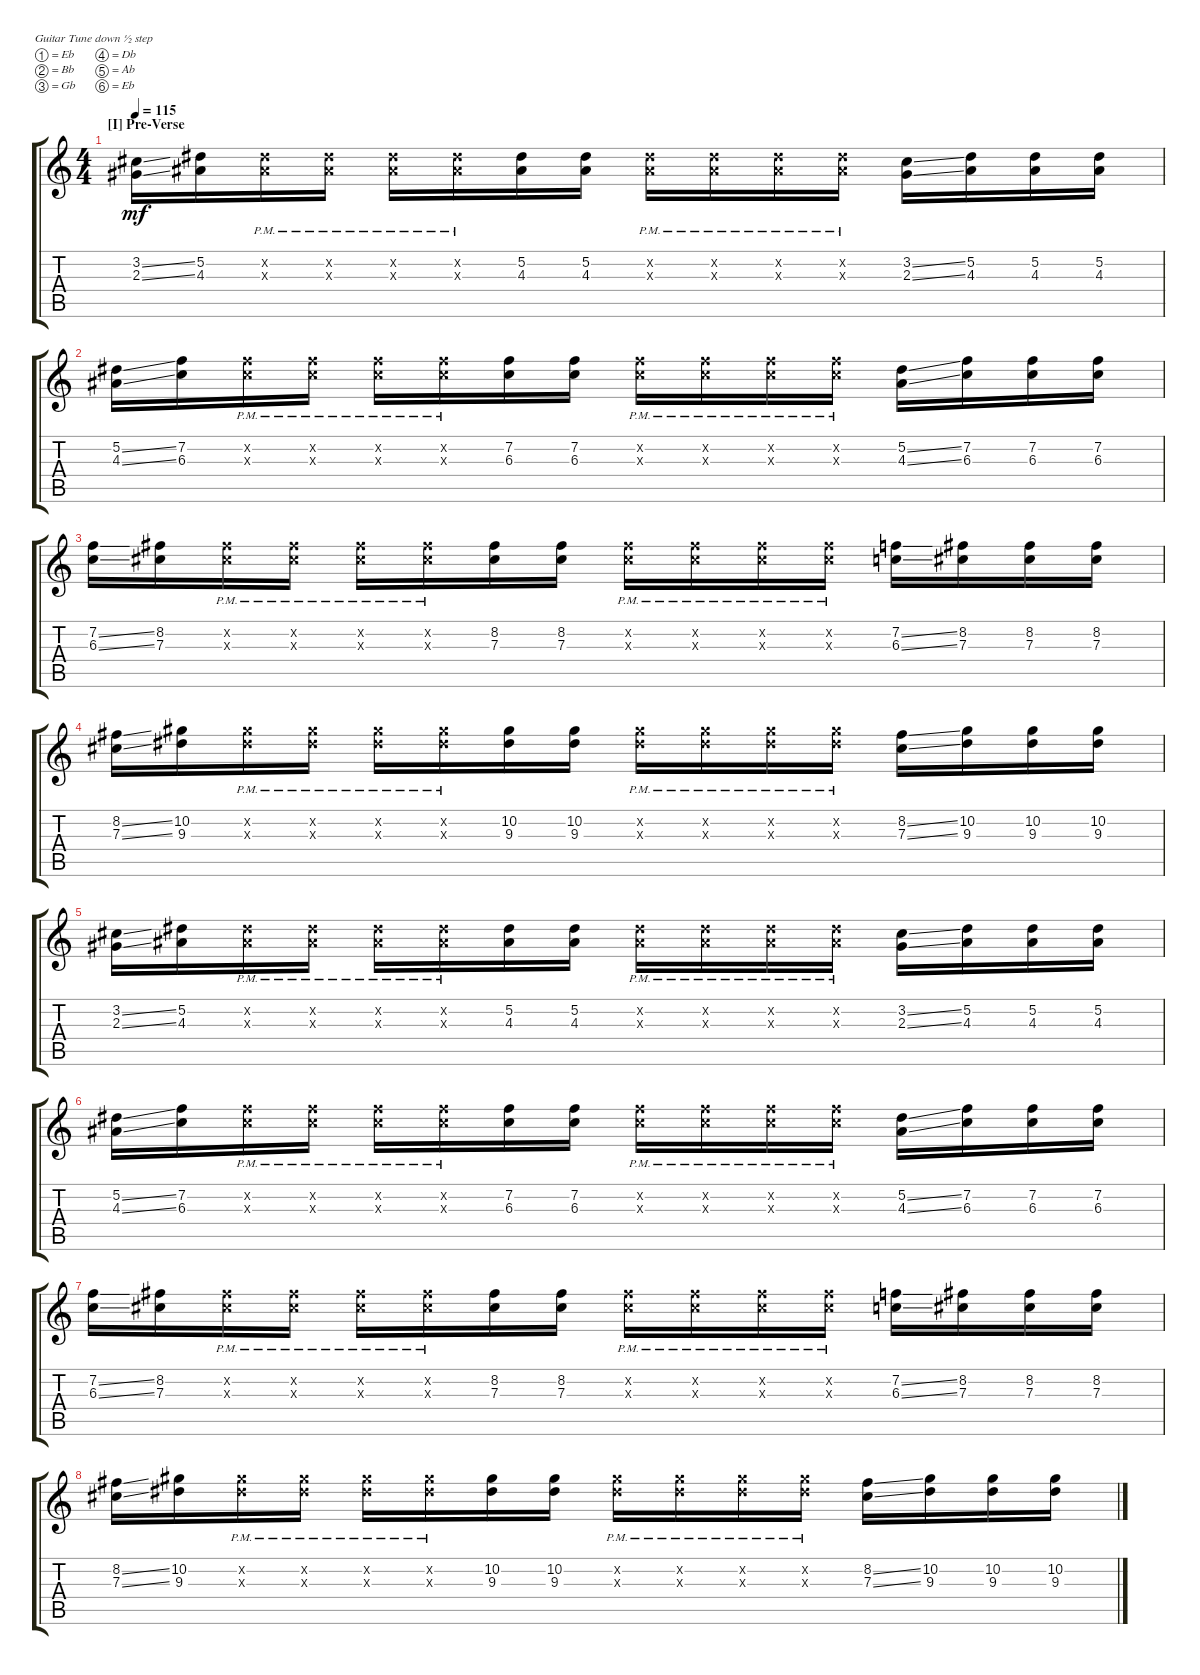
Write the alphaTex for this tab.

\defaultSystemsLayout 4
\bracketExtendMode groupsimilarinstruments
\singleTrackTrackNamePolicy hidden
\multiTrackTrackNamePolicy hidden
\firstSystemTrackNameOrientation horizontal
\otherSystemsTrackNameOrientation horizontal
\track ("Sergey Popov" "E-Gt") {instrument distortionguitar}
\staff {score tabs}
\tuning (Eb4 Bb3 Gb3 Db3 Ab2 Eb2)
\ts (4 4)
\section ("I" "Pre-Verse")
\tempo 115
\clef g2
\scale
1.03909
\ks c
(2.3{ss} 3.2{ss}).16{dy mf} (5.2 4.3).16 (4.3{pm x} 5.2{pm x}).16 (4.3{pm x} 5.2{pm x}).16 (4.3{pm x} 5.2{pm x}).16 (4.3{pm x} 5.2{pm x}).16 (5.2 4.3).16 (5.2 4.3).16 (4.3{pm x} 5.2{pm x}).16 (4.3{pm x} 5.2{pm x}).16 (4.3{pm x} 5.2{pm x}).16 (4.3{pm x} 5.2{pm x}).16 (3.2{ss} 2.3{ss}).16 (5.2 4.3).16 (5.2 4.3).16 (5.2 4.3).16 |
\scale
0.960908 (4.3{ss} 5.2{ss}).16 (6.3 7.2).16 (6.3{pm x} 7.2{pm x}).16 (6.3{pm x} 7.2{pm x}).16 (6.3{pm x} 7.2{pm x}).16 (6.3{pm x} 7.2{pm x}).16 (6.3 7.2).16 (6.3 7.2).16 (6.3{pm x} 7.2{pm x}).16 (6.3{pm x} 7.2{pm x}).16 (6.3{pm x} 7.2{pm x}).16 (6.3{pm x} 7.2{pm x}).16 (4.3{ss} 5.2{ss}).16 (6.3 7.2).16 (6.3 7.2).16 (6.3 7.2).16 |
\scale
1.03909 (6.3{ss} 7.2{ss}).16 (7.3 8.2).16 (7.3{pm x} 8.2{pm x}).16 (7.3{pm x} 8.2{pm x}).16 (7.3{pm x} 8.2{pm x}).16 (7.3{pm x} 8.2{pm x}).16 (7.3 8.2).16 (7.3 8.2).16 (7.3{pm x} 8.2{pm x}).16 (7.3{pm x} 8.2{pm x}).16 (7.3{pm x} 8.2{pm x}).16 (7.3{pm x} 8.2{pm x}).16 (6.3{ss} 7.2{ss}).16 (7.3 8.2).16 (7.3 8.2).16 (7.3 8.2).16 |
\scale
0.960908 (7.3{ss} 8.2{ss}).16 (9.3 10.2).16 (9.3{pm x} 10.2{pm x}).16 (9.3{pm x} 10.2{pm x}).16 (9.3{pm x} 10.2{pm x}).16 (9.3{pm x} 10.2{pm x}).16 (9.3 10.2).16 (9.3 10.2).16 (9.3{pm x} 10.2{pm x}).16 (9.3{pm x} 10.2{pm x}).16 (9.3{pm x} 10.2{pm x}).16 (9.3{pm x} 10.2{pm x}).16 (7.3{ss} 8.2{ss}).16 (9.3 10.2).16 (9.3 10.2).16 (9.3 10.2).16 |
\scale
1.03909 (2.3{ss} 3.2{ss}).16 (5.2 4.3).16 (4.3{pm x} 5.2{pm x}).16 (4.3{pm x} 5.2{pm x}).16 (4.3{pm x} 5.2{pm x}).16 (4.3{pm x} 5.2{pm x}).16 (5.2 4.3).16 (5.2 4.3).16 (4.3{pm x} 5.2{pm x}).16 (4.3{pm x} 5.2{pm x}).16 (4.3{pm x} 5.2{pm x}).16 (4.3{pm x} 5.2{pm x}).16 (3.2{ss} 2.3{ss}).16 (5.2 4.3).16 (5.2 4.3).16 (5.2 4.3).16 |
\scale
0.960908 (4.3{ss} 5.2{ss}).16 (6.3 7.2).16 (6.3{pm x} 7.2{pm x}).16 (6.3{pm x} 7.2{pm x}).16 (6.3{pm x} 7.2{pm x}).16 (6.3{pm x} 7.2{pm x}).16 (6.3 7.2).16 (6.3 7.2).16 (6.3{pm x} 7.2{pm x}).16 (6.3{pm x} 7.2{pm x}).16 (6.3{pm x} 7.2{pm x}).16 (6.3{pm x} 7.2{pm x}).16 (4.3{ss} 5.2{ss}).16 (6.3 7.2).16 (6.3 7.2).16 (6.3 7.2).16 |
\scale
1.03909 (6.3{ss} 7.2{ss}).16 (7.3 8.2).16 (7.3{pm x} 8.2{pm x}).16 (7.3{pm x} 8.2{pm x}).16 (7.3{pm x} 8.2{pm x}).16 (7.3{pm x} 8.2{pm x}).16 (7.3 8.2).16 (7.3 8.2).16 (7.3{pm x} 8.2{pm x}).16 (7.3{pm x} 8.2{pm x}).16 (7.3{pm x} 8.2{pm x}).16 (7.3{pm x} 8.2{pm x}).16 (6.3{ss} 7.2{ss}).16 (7.3 8.2).16 (7.3 8.2).16 (7.3 8.2).16 |
\scale
0.960908 (7.3{ss} 8.2{ss}).16 (9.3 10.2).16 (9.3{pm x} 10.2{pm x}).16 (9.3{pm x} 10.2{pm x}).16 (9.3{pm x} 10.2{pm x}).16 (9.3{pm x} 10.2{pm x}).16 (9.3 10.2).16 (9.3 10.2).16 (9.3{pm x} 10.2{pm x}).16 (9.3{pm x} 10.2{pm x}).16 (9.3{pm x} 10.2{pm x}).16 (9.3{pm x} 10.2{pm x}).16 (7.3{ss} 8.2{ss}).16 (9.3 10.2).16 (9.3 10.2).16 (9.3 10.2).16
